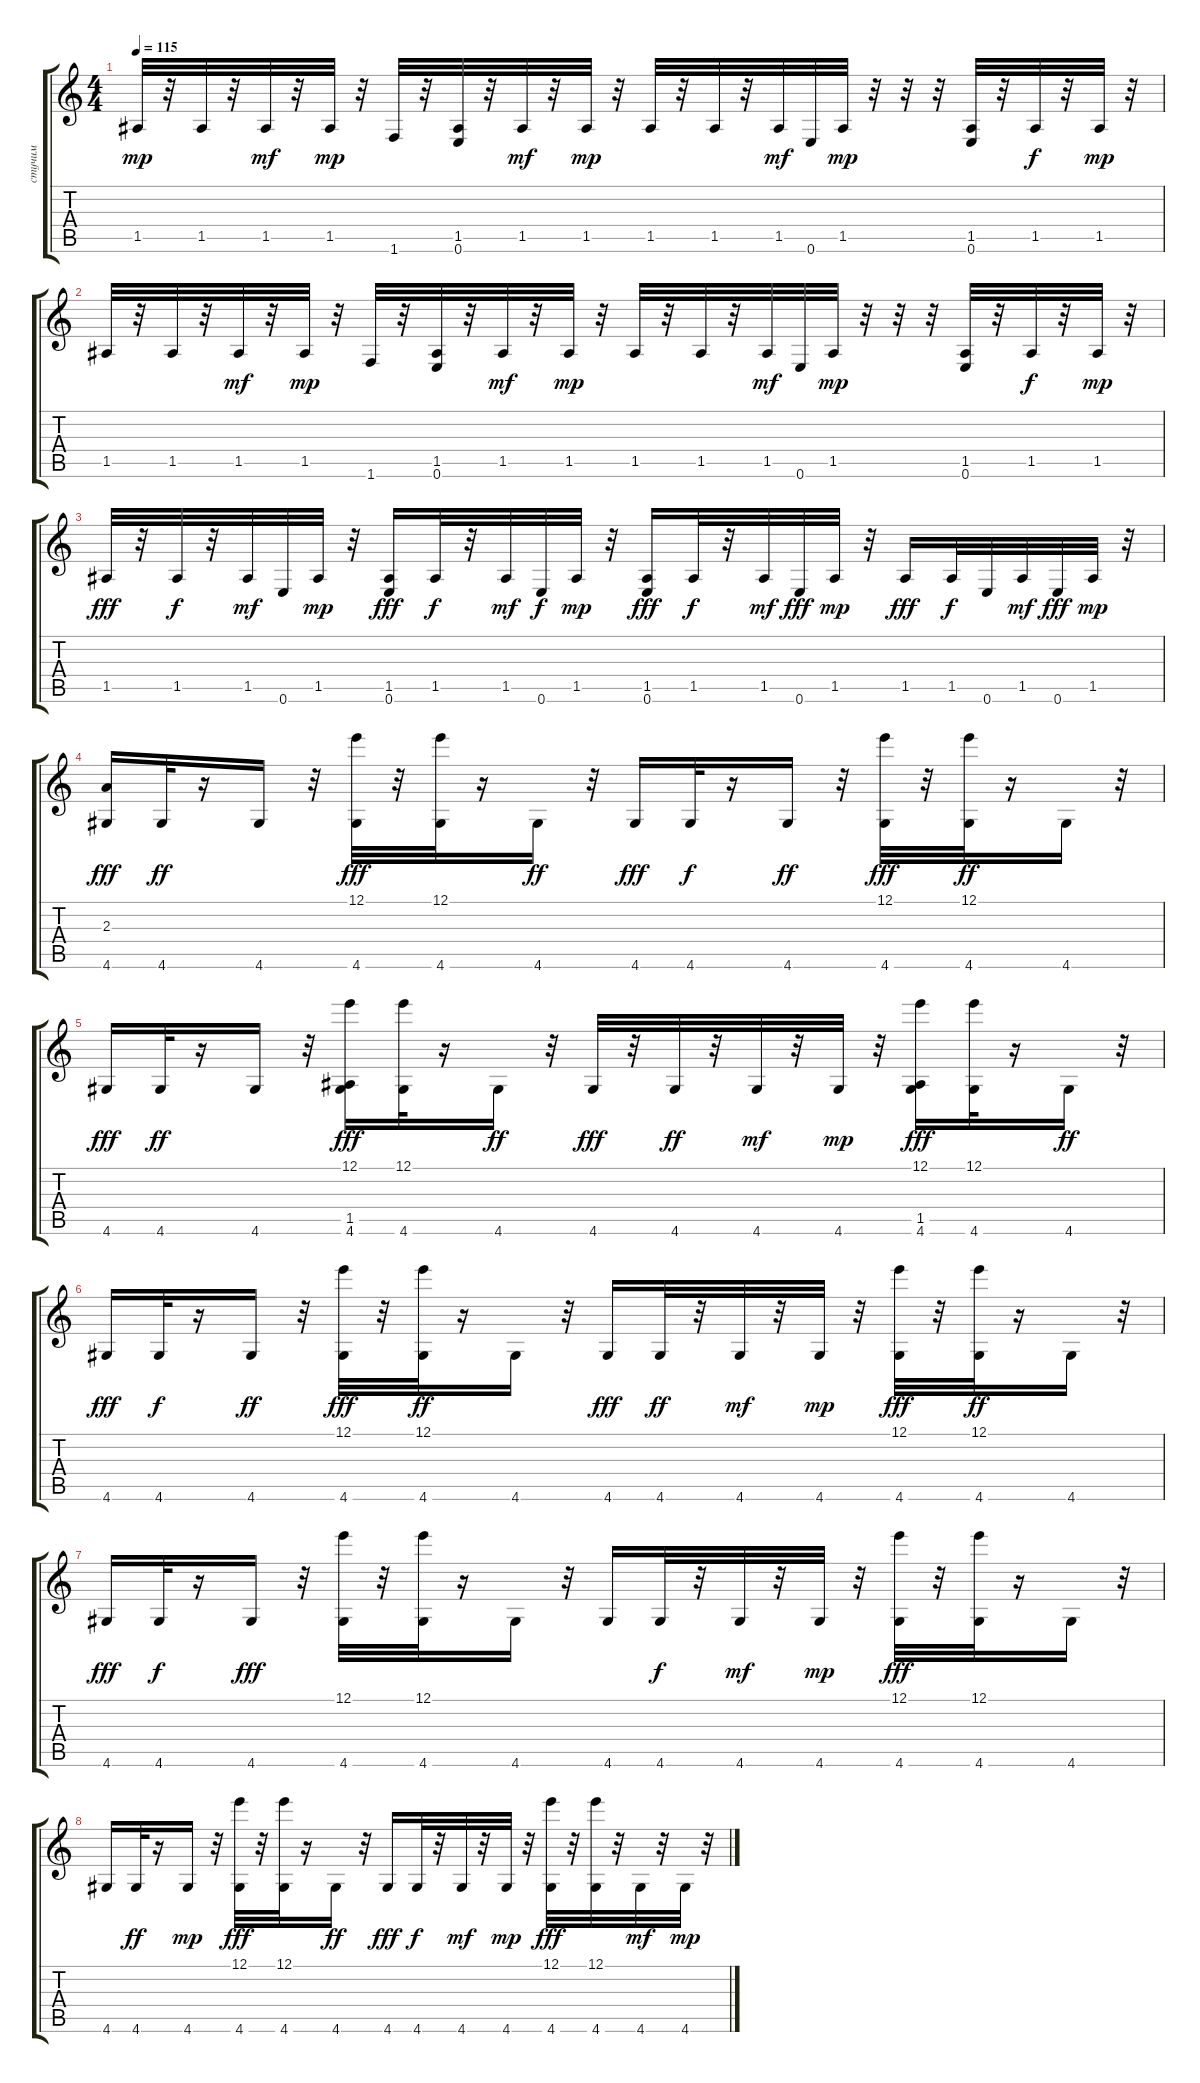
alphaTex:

\track ("стучим" "стучим") {instrument acousticguitarnylon}
\staff {score tabs}
\tuning (E4 B3 G3 D3 A2 E2) {hide}
\ts (4 4)
\tempo 115
\clef g2
\ks c
1.5.32{dy mp} r.32 1.5.32 r.32 1.5.32{dy mf} r.32 1.5.32{dy mp} r.32 1.6.32 r.32 (1.5 0.6).32 r.32 1.5.32{dy mf} r.32 1.5.32{dy mp} r.32 1.5.32 r.32 1.5.32 r.32 1.5.32{dy mf} 0.6.32 1.5.32{dy mp} r.32 r.32 r.32 (1.5 0.6).32 r.32 1.5.32{dy f} r.32 1.5.32{dy mp} r.32 |
1.5.32 r.32 1.5.32 r.32 1.5.32{dy mf} r.32 1.5.32{dy mp} r.32 1.6.32 r.32 (1.5 0.6).32 r.32 1.5.32{dy mf} r.32 1.5.32{dy mp} r.32 1.5.32 r.32 1.5.32 r.32 1.5.32{dy mf} 0.6.32{balance 16} 1.5.32{dy mp} r.32 r.32 r.32 (1.5 0.6).32{balance 0} r.32 1.5.32{dy f} r.32 1.5.32{dy mp balance 8} r.32 |
1.5.32{dy fff} r.32 1.5.32{dy f} r.32 1.5.32{dy mf} 0.6.32 1.5.32{dy mp} r.32 (1.5 0.6).16{dy fff} 1.5.32{dy f} r.32 1.5.32{dy mf} 0.6.32{dy f} 1.5.32{dy mp} r.32 (1.5 0.6).16{dy fff} 1.5.32{dy f} r.32 1.5.32{dy mf} 0.6.32{dy fff} 1.5.32{dy mp} r.32 1.5.16{dy fff} 1.5.32{dy f} 0.6.32 1.5.32{dy mf} 0.6.32{dy fff} 1.5.32{dy mp} r.32 |
(2.3 4.6).16{dy fff} 4.6.32{dy ff} r.16 4.6.16 r.32 (12.1 4.6).32{dy fff} r.32 (12.1 4.6).32 r.16 4.6.16{dy ff} r.32 4.6.16{dy fff} 4.6.32{dy f} r.16 4.6.16{dy ff} r.32 (12.1 4.6).32{dy fff} r.32 (12.1 4.6).32{dy ff} r.16 4.6.16 r.32 |
4.6.16{dy fff} 4.6.32{dy ff} r.16 4.6.16 r.32 (12.1 1.5 4.6).16{dy fff} (12.1 4.6).32 r.16 4.6.16{dy ff} r.32 4.6.32{dy fff} r.32 4.6.32{dy ff} r.32 4.6.32{dy mf} r.32 4.6.32{dy mp} r.32 (12.1 1.5 4.6).16{dy fff} (12.1 4.6).32 r.16 4.6.16{dy ff} r.32 |
4.6.16{dy fff} 4.6.32{dy f} r.16 4.6.16{dy ff} r.32 (12.1 4.6).32{dy fff} r.32 (12.1 4.6).32{dy ff} r.16 4.6.16 r.32 4.6.16{dy fff} 4.6.32{dy ff} r.32 4.6.32{dy mf} r.32 4.6.32{dy mp} r.32 (12.1 4.6).32{dy fff} r.32 (12.1 4.6).32{dy ff} r.16 4.6.16 r.32 |
4.6.16{dy fff} 4.6.32{dy f} r.16 4.6.16{dy fff} r.32 (12.1 4.6).32 r.32 (12.1 4.6).32 r.16 4.6.16 r.32 4.6.16 4.6.32{dy f} r.32 4.6.32{dy mf} r.32 4.6.32{dy mp} r.32 (12.1 4.6).32{dy fff} r.32 (12.1 4.6).32 r.16 4.6.16 r.32 |
4.6.16 4.6.32{dy ff} r.16 4.6.16{dy mp} r.32 (12.1 4.6).32{dy fff} r.32 (12.1 4.6).32 r.16 4.6.16{dy ff} r.32 4.6.16{dy fff} 4.6.32{dy f} r.32 4.6.32{dy mf} r.32 4.6.32{dy mp} r.32 (12.1 4.6).32{dy fff} r.32 (12.1 4.6).32 r.32 4.6.32{dy mf} r.32 4.6.32{dy mp} r.32
